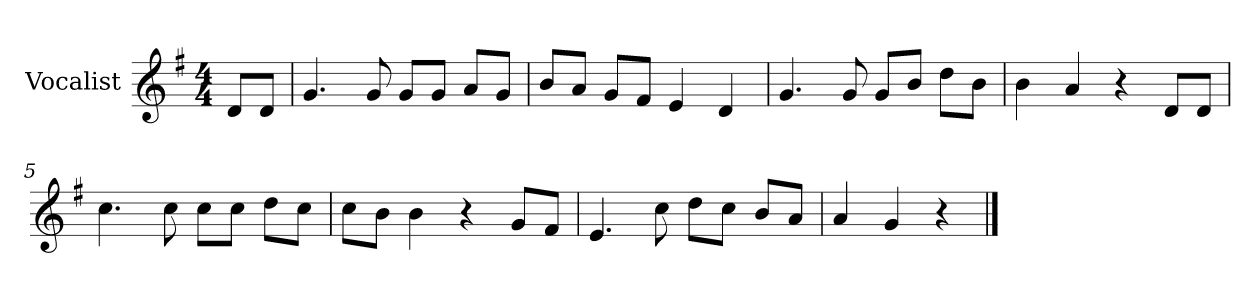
**kern
*part1
*staff1
*I"Vocalist
*k[f#]
*G:
*M4/4
=
8dL
8dJ
=1
4.g
8g
8gL
8gJ
8aL
8gJ
=2
8bL
8aJ
8gL
8f#J
4e
4d
=3
4.g
8g
8gL
8bJ
8ddL
8bJ
=4
4b
4a
4r
8dL
8dJ
=5
4.cc
8cc
8ccL
8ccJ
8ddL
8ccJ
=6
8ccL
8bJ
4b
4r
8gL
8f#J
=7
4.e
8cc
8ddL
8ccJ
8bL
8aJ
=8
4a
4g
4r
==
*-
